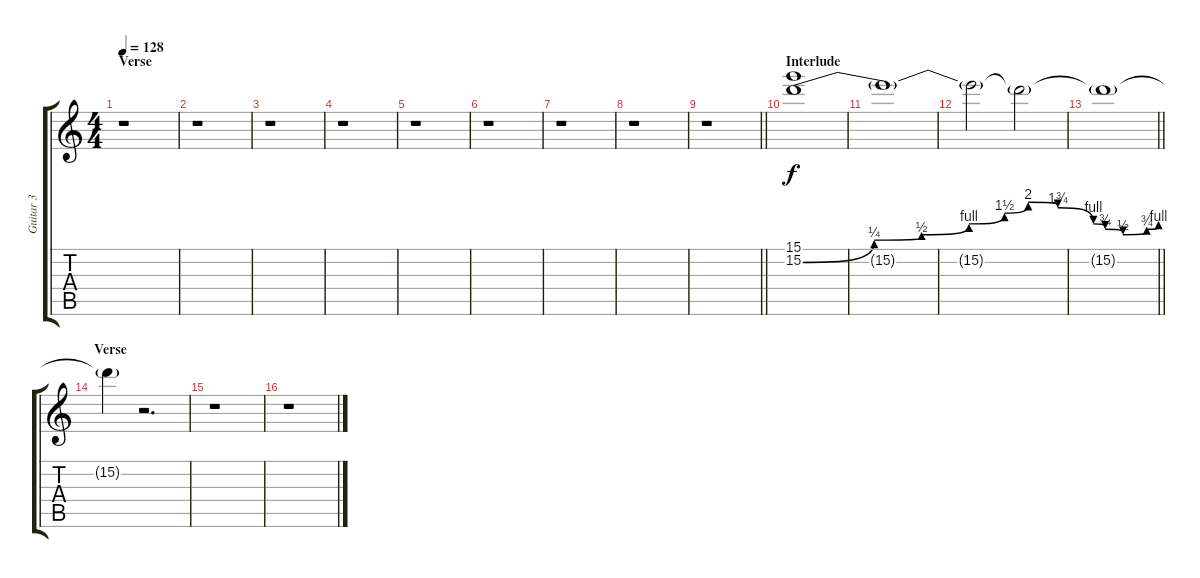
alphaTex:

\track ("Guitar 3" "Guitar 3") {instrument overdrivenguitar}
\staff {score tabs}
\tuning (E4 B3 G3 D3 A2 E2) {hide}
\ts (4 4)
\section ("" "Verse")
\tempo 128
\clef g2
\ks c
r.1{dy f} |
r.1 |
r.1 |
r.1 |
r.1 |
r.1 |
r.1 |
r.1 |
\barLineRight lightlight
r.1 |
\section ("" "Interlude")
(15.1 15.2{be (custom 0 0 12 1 20 2 28 4 34 6 38 8 43 7 49 4 51 3 54 2 58 3 60 4)}).1 |
15.2{t}.1 |
15.2{t}.2 15.2{t}.2 |
\barLineRight lightlight
15.2{t}.1 |
\section ("" "Verse")
15.2{t}.4 r.2{d} |
r.1 |
r.1
